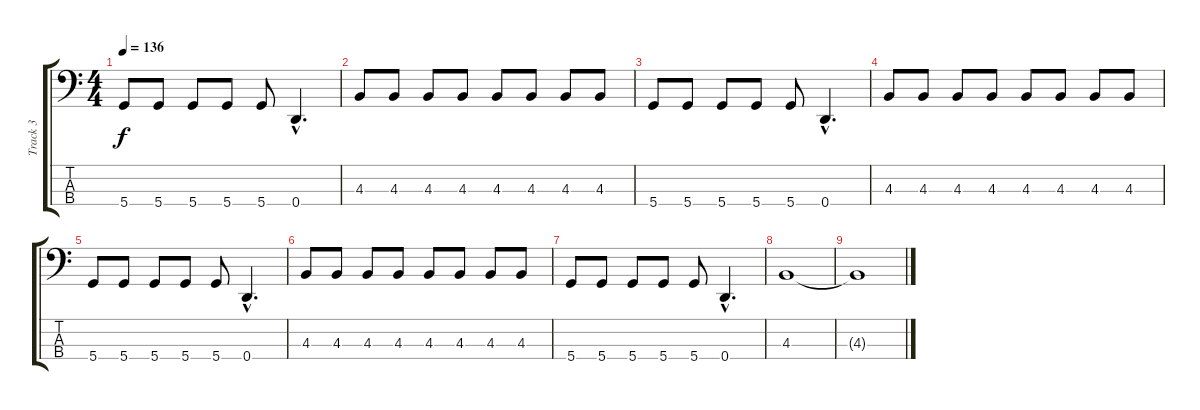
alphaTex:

\track ("Track 3" "Track 3") {instrument electricbasspick}
\staff {score tabs}
\tuning (F2 C2 G1 D1) {hide}
\ts (4 4)
\tempo 136
\clef f4
\ks c
5.4.8{dy f} 5.4.8 5.4.8 5.4.8 5.4.8 0.4{hac}.4{d} |
4.3.8 4.3.8 4.3.8 4.3.8 4.3.8 4.3.8 4.3.8 4.3.8 |
5.4.8 5.4.8 5.4.8 5.4.8 5.4.8 0.4{hac}.4{d} |
4.3.8 4.3.8 4.3.8 4.3.8 4.3.8 4.3.8 4.3.8 4.3.8 |
5.4.8 5.4.8 5.4.8 5.4.8 5.4.8 0.4{hac}.4{d} |
4.3.8 4.3.8 4.3.8 4.3.8 4.3.8 4.3.8 4.3.8 4.3.8 |
5.4.8 5.4.8 5.4.8 5.4.8 5.4.8 0.4{hac}.4{d} |
4.3.1 |
4.3{t}.1
